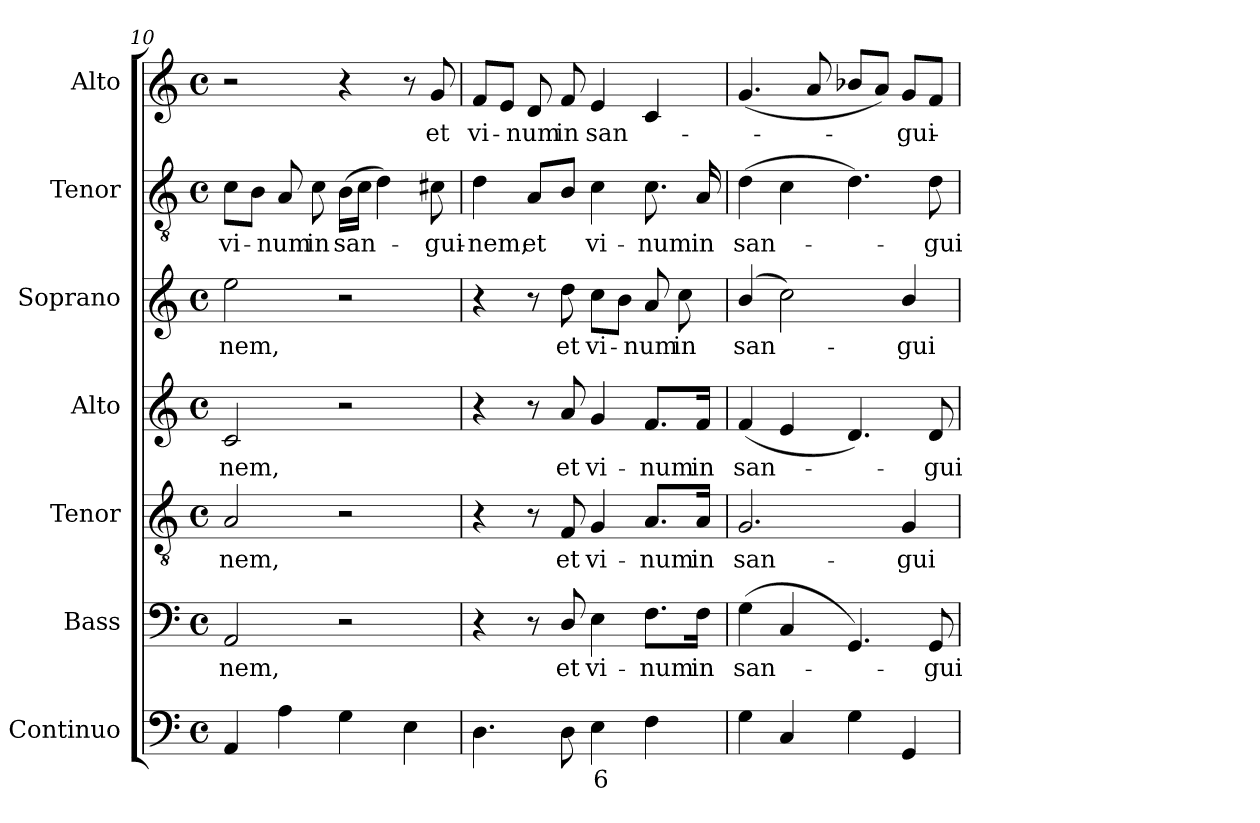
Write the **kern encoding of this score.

**kern	**text	**kern	**text	**kern	**text	**kern	**text	**kern	**text	**kern	**text	**kern	**text
*part7	*part7	*part6	*part6	*part5	*part5	*part4	*part4	*part3	*part3	*part2	*part2	*part1	*part1
*staff7	*staff7	*staff6	*staff6	*staff5	*staff5	*staff4	*staff4	*staff3	*staff3	*staff2	*staff2	*staff1	*staff1
*I"Continuo	*	*I"Bass	*	*I"Tenor	*	*I"Alto	*	*I"Soprano	*	*I"Tenor	*	*I"Alto	*
*I'Cont.	*	*I'B.	*	*I'T.	*	*I'A.	*	*I'S.	*	*I'T.	*	*I'A.	*
*clefF4	*	*clefF4	*	*clefGv2	*	*clefG2	*	*clefG2	*	*clefGv2	*	*clefG2	*
*	*	*	*	*ITrd7c12	*	*	*	*	*	*ITrd7c12	*	*	*
*k[]	*	*k[]	*	*k[]	*	*k[]	*	*k[]	*	*k[]	*	*k[]	*
*C:	*	*C:	*	*C:	*	*C:	*	*C:	*	*C:	*	*C:	*
*M4/4	*	*M4/4	*	*M4/4	*	*M4/4	*	*M4/4	*	*M4/4	*	*M4/4	*
*met(c)	*	*met(c)	*	*met(c)	*	*met(c)	*	*met(c)	*	*met(c)	*	*met(c)	*
=10	=10	=10	=10	=10	=10	=10	=10	=10	=10	=10	=10	=10	=10
!	!	!	!LO:LY:b:color=#000000	!	!	!	!	!	!	!	!	!	!
!	!	!	!	!	!LO:LY:b:color=#000000	!	!	!	!	!	!	!	!
!	!	!	!	!	!	!	!LO:LY:b:color=#000000	!	!	!	!	!	!
!	!	!	!	!	!	!	!	!	!LO:LY:b:color=#000000	!	!	!	!
!	!	!	!	!	!	!	!	!	!	!	!LO:LY:b:color=#000000	!	!
4AAi/	.	2AAi/	-nem,	2AAi/	-nem,	2ci/	-nem,	2eei\	-nem,	8Ci\L	vi-	2r	.
.	.	.	.	.	.	.	.	.	.	8BBi\J	.	.	.
!	!	!	!	!	!	!	!	!	!	!	!LO:LY:b:color=#000000	!	!
4Ai\	.	.	.	.	.	.	.	.	.	8AAi/	-num	.	.
!	!	!	!	!	!	!	!	!	!	!	!LO:LY:b:color=#000000	!	!
.	.	.	.	.	.	.	.	.	.	8Ci\	in	.	.
!	!	!	!	!	!	!	!	!	!	!	!LO:LY:b:color=#000000	!	!
4Gi\	.	2r	.	2r	.	2r	.	2r	.	(16BBi\LL	san-	4r	.
.	.	.	.	.	.	.	.	.	.	16Ci\JJ	.	.	.
.	.	.	.	.	.	.	.	.	.	4Di\)	.	.	.
4Ei\	.	.	.	.	.	.	.	.	.	.	.	8r	.
!	!	!	!	!	!	!	!	!	!	!	!LO:LY:b:color=#000000	!	!
!	!	!	!	!	!	!	!	!	!	!	!	!	!LO:LY:b:color=#000000
.	.	.	.	.	.	.	.	.	.	8C#Xi\	-gui-	8gi/	et
=11	=11	=11	=11	=11	=11	=11	=11	=11	=11	=11	=11	=11	=11
!	!	!	!	!	!	!	!	!	!	!	!LO:LY:b:color=#000000	!	!
!	!	!	!	!	!	!	!	!	!	!	!	!	!LO:LY:b:color=#000000
4.Di\	.	4r	.	4r	.	4r	.	4r	.	4Di\	-nem,	8fi/L	vi-
.	.	.	.	.	.	.	.	.	.	.	.	8ei/J	.
!	!	!	!	!	!	!	!	!	!	!	!LO:LY:b:color=#000000	!	!
!	!	!	!	!	!	!	!	!	!	!	!	!	!LO:LY:b:color=#000000
.	.	8r	.	8r	.	8r	.	8r	.	8AAi/L	et	8di/	-num
!	!	!	!LO:LY:b:color=#000000	!	!	!	!	!	!	!	!	!	!
!	!	!	!	!	!LO:LY:b:color=#000000	!	!	!	!	!	!	!	!
!	!	!	!	!	!	!	!LO:LY:b:color=#000000	!	!	!	!	!	!
!	!	!	!	!	!	!	!	!	!LO:LY:b:color=#000000	!	!	!	!
!	!	!	!	!	!	!	!	!	!	!	!	!	!LO:LY:b:color=#000000
8Di\	.	8Di/	et	8FFi/	et	8ai/	et	8ddi\	et	8BBi/J	.	8fi/	in
!	!LO:LY:b:color=#000000	!	!	!	!	!	!	!	!	!	!	!	!
!	!	!	!LO:LY:b:color=#000000	!	!	!	!	!	!	!	!	!	!
!	!	!	!	!	!LO:LY:b:color=#000000	!	!	!	!	!	!	!	!
!	!	!	!	!	!	!	!LO:LY:b:color=#000000	!	!	!	!	!	!
!	!	!	!	!	!	!	!	!	!LO:LY:b:color=#000000	!	!	!	!
!	!	!	!	!	!	!	!	!	!	!	!LO:LY:b:color=#000000	!	!
!	!	!	!	!	!	!	!	!	!	!	!	!	!LO:LY:b:color=#000000
4Ei\	6	4Ei\	vi-	4GGi/	vi-	4gi/	vi-	8cci\L	vi-	4Ci\	vi-	4ei/	san-
.	.	.	.	.	.	.	.	8bi\J	.	.	.	.	.
!	!	!	!LO:LY:b:color=#000000	!	!	!	!	!	!	!	!	!	!
!	!	!	!	!	!LO:LY:b:color=#000000	!	!	!	!	!	!	!	!
!	!	!	!	!	!	!	!LO:LY:b:color=#000000	!	!	!	!	!	!
!	!	!	!	!	!	!	!	!	!LO:LY:b:color=#000000	!	!	!	!
!	!	!	!	!	!	!	!	!	!	!	!LO:LY:b:color=#000000	!	!
4Fi\	.	8.Fi\L	-num	8.AAi/L	-num	8.fi/L	-num	8ai/	-num	8.Ci\	-num	4ci/	.
!	!	!	!	!	!	!	!	!	!LO:LY:b:color=#000000	!	!	!	!
.	.	.	.	.	.	.	.	8cci\	in	.	.	.	.
!	!	!	!LO:LY:b:color=#000000	!	!	!	!	!	!	!	!	!	!
!	!	!	!	!	!LO:LY:b:color=#000000	!	!	!	!	!	!	!	!
!	!	!	!	!	!	!	!LO:LY:b:color=#000000	!	!	!	!	!	!
!	!	!	!	!	!	!	!	!	!	!	!LO:LY:b:color=#000000	!	!
.	.	16Fi\Jk	in	16AAi/Jk	in	16fi/Jk	in	.	.	16AAi/	in	.	.
=12	=12	=12	=12	=12	=12	=12	=12	=12	=12	=12	=12	=12	=12
!	!	!	!LO:LY:b:color=#000000	!	!	!	!	!	!	!	!	!	!
!	!	!	!	!	!LO:LY:b:color=#000000	!	!	!	!	!	!	!	!
!	!	!	!	!	!	!	!LO:LY:b:color=#000000	!	!	!	!	!	!
!	!	!	!	!	!	!	!	!	!LO:LY:b:color=#000000	!	!	!	!
!	!	!	!	!	!	!	!	!	!	!	!LO:LY:b:color=#000000	!	!
4Gi\	.	(4Gi\	san-	2.GGi/	san-	(4fi/	san-	(4bi/	san-	(4Di\	san-	(4.gi/	.
4Ci/	.	4Ci/	.	.	.	4ei/	.	2cci\)	.	4Ci\	.	.	.
.	.	.	.	.	.	.	.	.	.	.	.	8ai/	.
4Gi\	.	4.GGi/)	.	.	.	4.di/)	.	.	.	4.Di\)	.	8b-Xi/L	.
.	.	.	.	.	.	.	.	.	.	.	.	8ai/J)	.
!	!	!	!	!	!LO:LY:b:color=#000000	!	!	!	!	!	!	!	!
!	!	!	!	!	!	!	!	!	!LO:LY:b:color=#000000	!	!	!	!
!	!	!	!	!	!	!	!	!	!	!	!	!	!LO:LY:b:color=#000000
4GGi/	.	.	.	4GGi/	-gui	.	.	4bi/	-gui-	.	.	8gi/L	-gui-
!	!	!	!LO:LY:b:color=#000000	!	!	!	!	!	!	!	!	!	!
!	!	!	!	!	!	!	!LO:LY:b:color=#000000	!	!	!	!	!	!
!	!	!	!	!	!	!	!	!	!	!	!LO:LY:b:color=#000000	!	!
.	.	8GGi/	-gui-	.	.	8di/	-gui-	.	.	8Di\	-gui-	8fi/J	.
=	=	=	=	=	=	=	=	=	=	=	=	=	=
*-	*-	*-	*-	*-	*-	*-	*-	*-	*-	*-	*-	*-	*-
